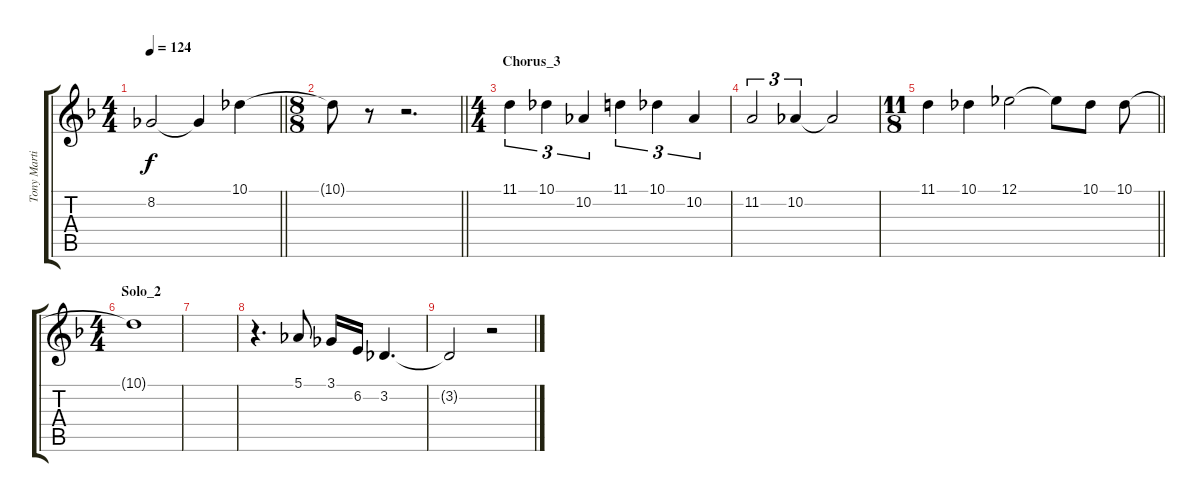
\track ("Tony Martin" "Tony Marti") {instrument stringensemble1}
\staff {score tabs}
\tuning (Eb4 Bb3 Gb3 Db3 Ab2 Eb2) {hide}
\ts (4 4)
\tempo 124
\clef g2
\barLineRight lightlight
\ks f
8.2.2{dy f} 8.2{t}.4 10.1.4 |
\ts (8 8)
\barLineRight lightlight
10.1{t}.8 r.8 r.2{d} |
\ts (4 4)
\section ("" "Chorus_3")
11.1.4{tu (3 2)} 10.1.4{tu (3 2)} 10.2.4{tu (3 2)} 11.1.4{tu (3 2)} 10.1.4{tu (3 2)} 10.2.4{tu (3 2)} |
11.2.2{tu (3 2)} 10.2.4{tu (3 2)} 10.2{t}.2 |
\ts (11 8)
\barLineRight lightlight
11.1.4 10.1.4 12.1.2 12.1{t}.8 10.1.8 10.1.8 |
\ts (4 4)
\section ("" "Solo_2")
10.1{t}.1 |
|
r.4{d} 5.1.8 3.1.16 6.2.16 3.2.4{d} |
3.2{t}.2 r.2
